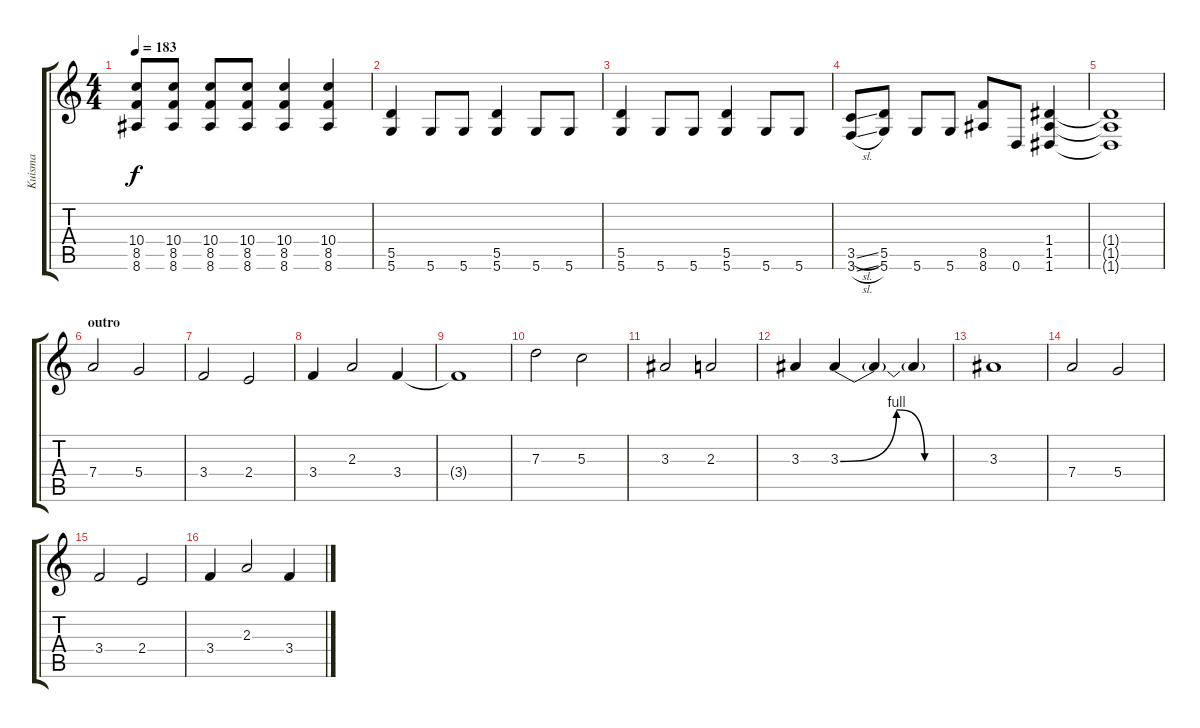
\track ("Kuisma" "Kuisma") {instrument distortionguitar}
\staff {score tabs}
\tuning (E4 B3 G3 D3 A2 D2) {hide}
\ts (4 4)
\tempo 183
\clef g2
\ks c
(10.4{t} 8.5{t} 8.6{t}).8{dy f} (10.4 8.5 8.6).8 (10.4 8.5 8.6).8 (10.4 8.5 8.6).8 (10.4 8.5 8.6).4 (10.4 8.5 8.6).4 |
(5.5 5.6).4 5.6.8 5.6.8 (5.5 5.6).4 5.6.8 5.6.8 |
(5.5 5.6).4 5.6.8 5.6.8 (5.5 5.6).4 5.6.8 5.6.8 |
(3.5{sl} 3.6{sl}).8 (5.5 5.6).8 5.6.8 5.6.8 (8.5 8.6).8 0.6.8 (1.4 1.5 1.6).4 |
(1.4{t} 1.5{t} 1.6{t}).1 |
\section ("" "outro")
7.4.2 5.4.2 |
3.4.2 2.4.2 |
3.4.4 2.3.2 3.4.4 |
3.4{t}.1 |
7.3.2 5.3.2 |
3.3.2 2.3.2 |
3.3.4 3.3{be (custom 0 0 30 4 45 0 60 0)}.4{instrument guitarharmonics} 3.3{t}.4 3.3{t}.4 |
3.3.1{instrument distortionguitar} |
7.4.2 5.4.2 |
3.4.2 2.4.2 |
3.4.4 2.3.2 3.4.4
